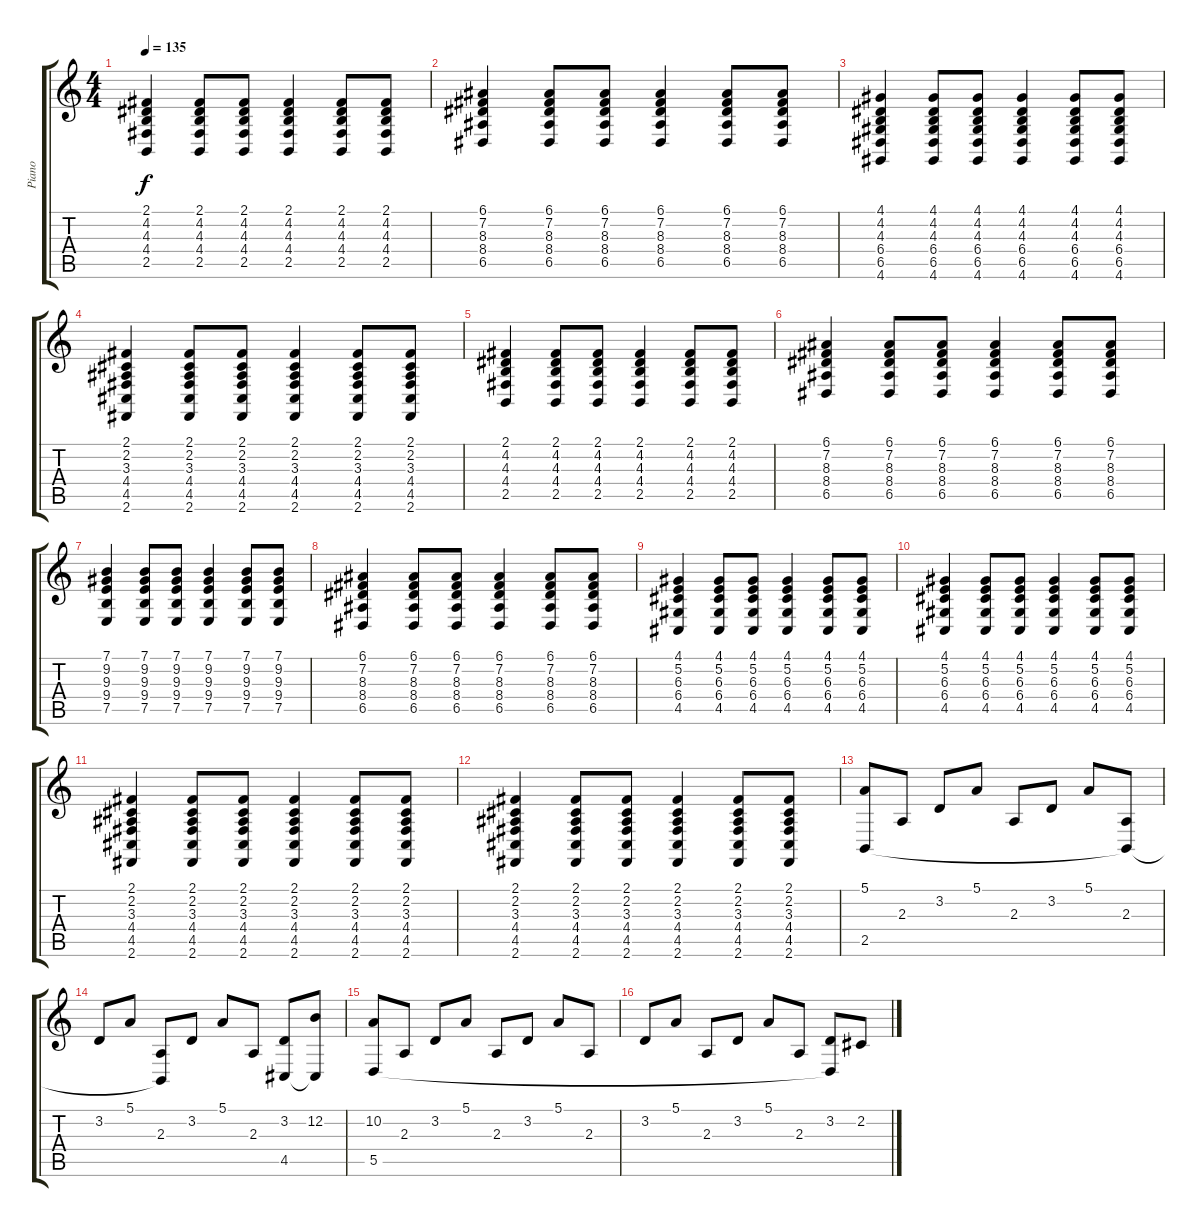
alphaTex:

\track ("Piano" "Piano") {instrument brightacousticpiano}
\staff {score tabs}
\tuning (E4 B3 G3 D3 A2 E2) {hide}
\ts (4 4)
\tempo 135
\clef g2
\ks c
(2.1 4.2 4.3 4.4 2.5).4{dy f} (2.1 4.2 4.3 4.4 2.5).8 (2.1 4.2 4.3 4.4 2.5).8 (2.1 4.2 4.3 4.4 2.5).4 (2.1 4.2 4.3 4.4 2.5).8 (2.1 4.2 4.3 4.4 2.5).8 |
(6.1 7.2 8.3 8.4 6.5).4 (6.1 7.2 8.3 8.4 6.5).8 (6.1 7.2 8.3 8.4 6.5).8 (6.1 7.2 8.3 8.4 6.5).4 (6.1 7.2 8.3 8.4 6.5).8 (6.1 7.2 8.3 8.4 6.5).8 |
(4.1 4.2 4.3 6.4 6.5 4.6).4 (4.1 4.2 4.3 6.4 6.5 4.6).8 (4.1 4.2 4.3 6.4 6.5 4.6).8 (4.1 4.2 4.3 6.4 6.5 4.6).4 (4.1 4.2 4.3 6.4 6.5 4.6).8 (4.1 4.2 4.3 6.4 6.5 4.6).8 |
(2.1 2.2 3.3 4.4 4.5 2.6).4 (2.1 2.2 3.3 4.4 4.5 2.6).8 (2.1 2.2 3.3 4.4 4.5 2.6).8 (2.1 2.2 3.3 4.4 4.5 2.6).4 (2.1 2.2 3.3 4.4 4.5 2.6).8 (2.1 2.2 3.3 4.4 4.5 2.6).8 |
(2.1 4.2 4.3 4.4 2.5).4 (2.1 4.2 4.3 4.4 2.5).8 (2.1 4.2 4.3 4.4 2.5).8 (2.1 4.2 4.3 4.4 2.5).4 (2.1 4.2 4.3 4.4 2.5).8 (2.1 4.2 4.3 4.4 2.5).8 |
(6.1 7.2 8.3 8.4 6.5).4 (6.1 7.2 8.3 8.4 6.5).8 (6.1 7.2 8.3 8.4 6.5).8 (6.1 7.2 8.3 8.4 6.5).4 (6.1 7.2 8.3 8.4 6.5).8 (6.1 7.2 8.3 8.4 6.5).8 |
(7.1 9.2 9.3 9.4 7.5).4 (7.1 9.2 9.3 9.4 7.5).8 (7.1 9.2 9.3 9.4 7.5).8 (7.1 9.2 9.3 9.4 7.5).4 (7.1 9.2 9.3 9.4 7.5).8 (7.1 9.2 9.3 9.4 7.5).8 |
(6.1 7.2 8.3 8.4 6.5).4 (6.1 7.2 8.3 8.4 6.5).8 (6.1 7.2 8.3 8.4 6.5).8 (6.1 7.2 8.3 8.4 6.5).4 (6.1 7.2 8.3 8.4 6.5).8 (6.1 7.2 8.3 8.4 6.5).8 |
(4.1 5.2 6.3 6.4 4.5).4 (4.1 5.2 6.3 6.4 4.5).8 (4.1 5.2 6.3 6.4 4.5).8 (4.1 5.2 6.3 6.4 4.5).4 (4.1 5.2 6.3 6.4 4.5).8 (4.1 5.2 6.3 6.4 4.5).8 |
(4.1 5.2 6.3 6.4 4.5).4 (4.1 5.2 6.3 6.4 4.5).8 (4.1 5.2 6.3 6.4 4.5).8 (4.1 5.2 6.3 6.4 4.5).4 (4.1 5.2 6.3 6.4 4.5).8 (4.1 5.2 6.3 6.4 4.5).8 |
(2.1 2.2 3.3 4.4 4.5 2.6).4 (2.1 2.2 3.3 4.4 4.5 2.6).8 (2.1 2.2 3.3 4.4 4.5 2.6).8 (2.1 2.2 3.3 4.4 4.5 2.6).4 (2.1 2.2 3.3 4.4 4.5 2.6).8 (2.1 2.2 3.3 4.4 4.5 2.6).8 |
(2.1 2.2 3.3 4.4 4.5 2.6).4 (2.1 2.2 3.3 4.4 4.5 2.6).8 (2.1 2.2 3.3 4.4 4.5 2.6).8 (2.1 2.2 3.3 4.4 4.5 2.6).4 (2.1 2.2 3.3 4.4 4.5 2.6).8 (2.1 2.2 3.3 4.4 4.5 2.6).8 |
(5.1 2.5).8 2.3.8 3.2.8 5.1.8 2.3.8 3.2.8 5.1.8 (2.3 2.5{t}).8 |
3.2.8 5.1.8 (2.3 2.5{t}).8 3.2.8 5.1.8 2.3.8 (3.2 4.5).8 (12.2 4.5{t}).8 |
(10.2 5.5).8 2.3.8 3.2.8 5.1.8 2.3.8 3.2.8 5.1.8 2.3.8 |
3.2.8 5.1.8 2.3.8 3.2.8 5.1.8 2.3.8 (3.2 5.5{t}).8 2.2.8
